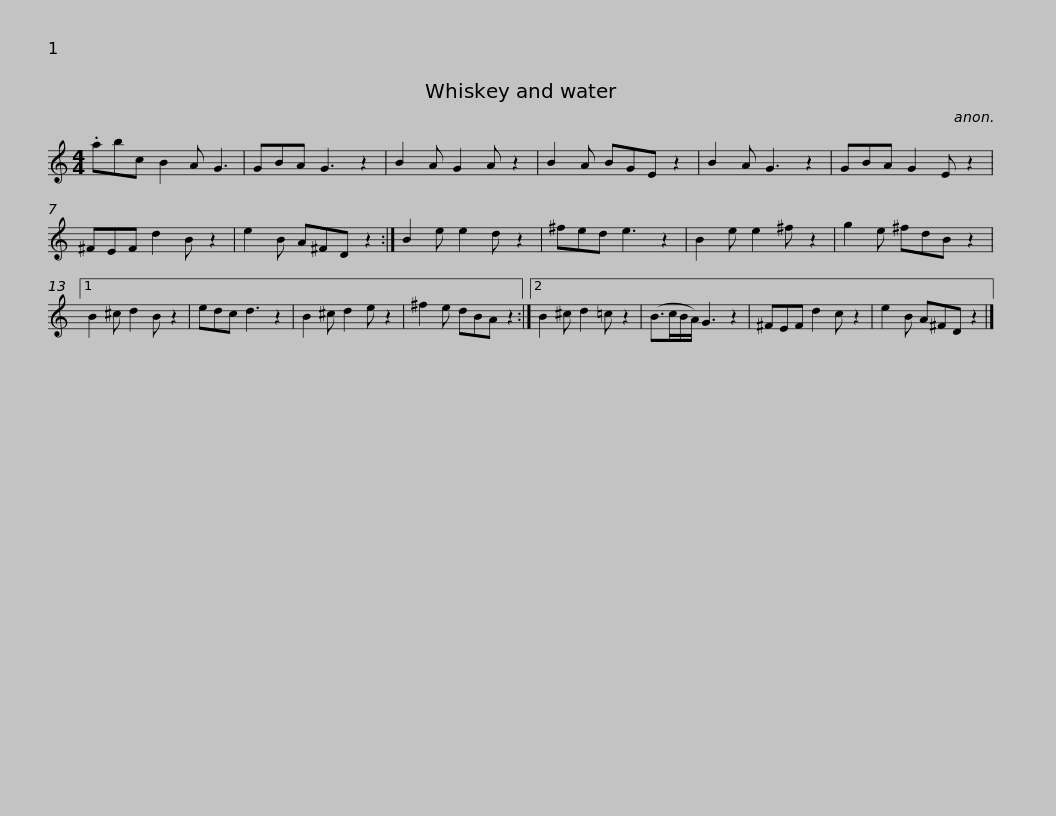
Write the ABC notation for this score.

X:1
L:1/8
M:4/4
I:linebreak $
K:C
V:1 treble
V:1
 .abc B2 A G3 | GBA G3 z2 | B2 A G2 A z2 | B2 A BGE z2 | B2 A G3 z2 | %5
 GBA G2 E z2 | ^FEF d2 B z2 |$ e2 B A^FD z2 :| B2 e e2 d z2 | ^fed e3 z2 | %10
 B2 e e2 ^f z2 | g2 e ^fdB z2 |1 B2 ^c d2 B z2 | edc d3 z2 |$ B2 ^c d2 e z2 | %15
 ^f2 e dBA z2 :|2 B2 ^c d2 =c z2 | (B>cB/A/) G3 z2 | ^FEF d2 c z2 | e2 B A^FD z2 |] %20
